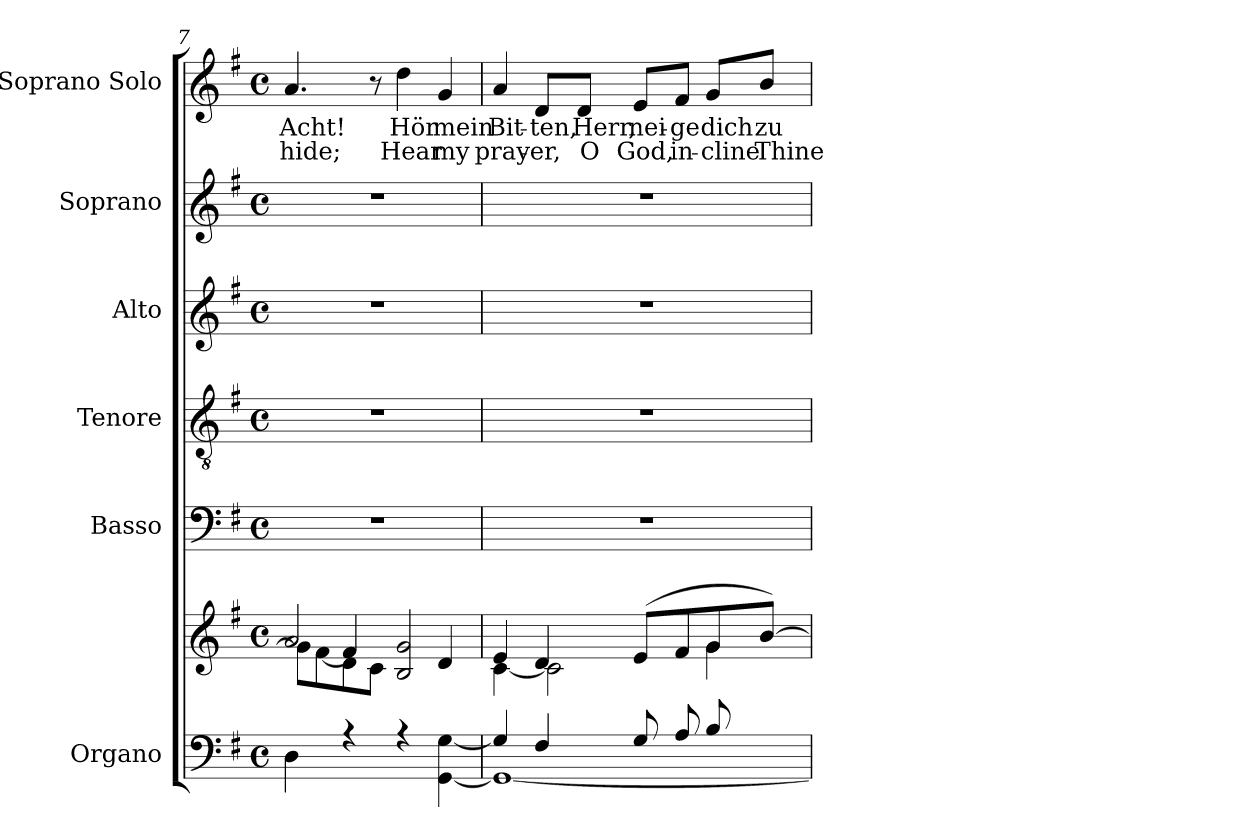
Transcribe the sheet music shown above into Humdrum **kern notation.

**kern	**kern	**kern	**kern	**kern	**kern	**kern	**text	**text
*part6	*part6	*part5	*part4	*part3	*part2	*part1	*part1	*part1
*staff7	*staff6	*staff5	*staff4	*staff3	*staff2	*staff1	*staff1	*staff1
*I"Organo	*	*I"Basso	*I"Tenore	*I"Alto	*I"Soprano	*I"Soprano Solo	*	*
*clefF4	*clefG2	*clefF4	*clefGv2	*clefG2	*clefG2	*clefG2	*	*
*k[f#]	*k[f#]	*k[f#]	*k[f#]	*k[f#]	*k[f#]	*k[f#]	*	*
*M4/4	*M4/4	*M4/4	*M4/4	*M4/4	*M4/4	*M4/4	*	*
*met(c)	*met(c)	*met(c)	*met(c)	*met(c)	*met(c)	*met(c)	*	*
=7	=7	=7	=7	=7	=7	=7	=7	=7
*^	*^	*	*	*	*	*	*	*
*	*	*	*^	*	*	*	*	*	*	*
1ryy	4D\	2a/	8g\L]	4ryy	1r	1r	1r	1r	4.a/	-Acht!	hide;
.	.	.	[8f#\	.	.	.	.	.	.	.	.
.	4rA	.	8d\	4f#/]	.	.	.	.	.	.	.
.	.	.	8c\J	.	.	.	.	.	8r	.	.
.	4rA	2B/ 2g/	4ryy	2ryy	.	.	.	.	4dd\	Hör	Hear
.	[4GG\ [4G\	.	4d/	.	.	.	.	.	4g/	mein	my
!!LO:LB:g=z
=8	=8	=8	=8	=8	=8	=8	=8	=8	=8	=8	=8
4G/]	1GG_	4e/	[4c\	2..ryy	1r	1r	1r	1r	4a/	Bit-	pray-
4F#/	.	4d/	2c\]	.	.	.	.	.	8d/L	-ten,	-er,
.	.	.	.	.	.	.	.	.	8d/J	Herr,	O
8G/L	.	(8e/L	.	.	.	.	.	.	8e/L	nei-	God,
8A/	.	8f#/	.	.	.	.	.	.	8f#/J	-ge	in-
8B/	.	8g/	4g\	.	.	.	.	.	8g/L	dich	cline
8ryy	.	[8b/J)	.	8d\J	.	.	.	.	8b/J	zu	Thine
*v	*v	*	*	*	*	*	*	*	*	*	*
*	*v	*v	*v	*	*	*	*	*	*	*
=	=	=	=	=	=	=	=	=
*-	*-	*-	*-	*-	*-	*-	*-	*-
